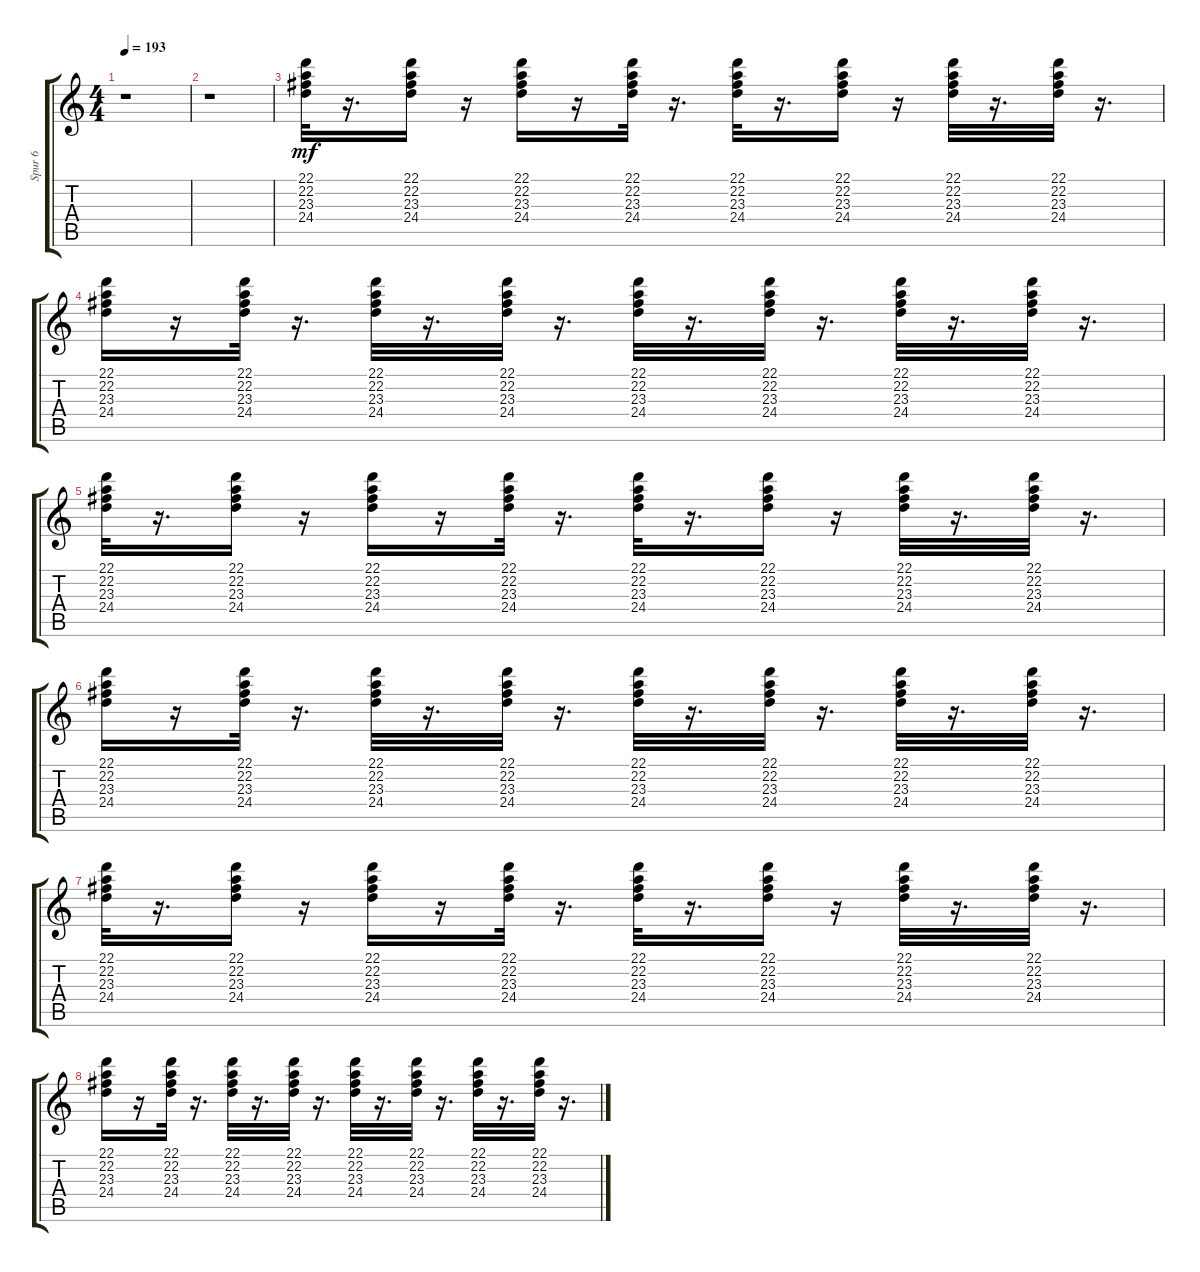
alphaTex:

\track ("Spur 6" "Spur 6") {instrument acousticgrandpiano}
\staff {score tabs}
\tuning (E4 B3 G3 D3 A2 E2) {hide}
\ts (4 4)
\tempo 193
\clef g2
\ks c
r.1{dy mf} |
r.1 |
(22.1 22.2 23.3 24.4).32 r.16{d} (22.1 22.2 23.3 24.4).16 r.16 (22.1 22.2 23.3 24.4).16 r.16 (22.1 22.2 23.3 24.4).32 r.16{d} (22.1 22.2 23.3 24.4).32 r.16{d} (22.1 22.2 23.3 24.4).16 r.16 (22.1 22.2 23.3 24.4).32 r.16{d} (22.1 22.2 23.3 24.4).32 r.16{d} |
(22.1 22.2 23.3 24.4).16 r.16 (22.1 22.2 23.3 24.4).32 r.16{d} (22.1 22.2 23.3 24.4).32 r.16{d} (22.1 22.2 23.3 24.4).32 r.16{d} (22.1 22.2 23.3 24.4).32 r.16{d} (22.1 22.2 23.3 24.4).32 r.16{d} (22.1 22.2 23.3 24.4).32 r.16{d} (22.1 22.2 23.3 24.4).32 r.16{d} |
(22.1 22.2 23.3 24.4).32 r.16{d} (22.1 22.2 23.3 24.4).16 r.16 (22.1 22.2 23.3 24.4).16 r.16 (22.1 22.2 23.3 24.4).32 r.16{d} (22.1 22.2 23.3 24.4).32 r.16{d} (22.1 22.2 23.3 24.4).16 r.16 (22.1 22.2 23.3 24.4).32 r.16{d} (22.1 22.2 23.3 24.4).32 r.16{d} |
(22.1 22.2 23.3 24.4).16 r.16 (22.1 22.2 23.3 24.4).32 r.16{d} (22.1 22.2 23.3 24.4).32 r.16{d} (22.1 22.2 23.3 24.4).32 r.16{d} (22.1 22.2 23.3 24.4).32 r.16{d} (22.1 22.2 23.3 24.4).32 r.16{d} (22.1 22.2 23.3 24.4).32 r.16{d} (22.1 22.2 23.3 24.4).32 r.16{d} |
(22.1 22.2 23.3 24.4).32 r.16{d} (22.1 22.2 23.3 24.4).16 r.16 (22.1 22.2 23.3 24.4).16 r.16 (22.1 22.2 23.3 24.4).32 r.16{d} (22.1 22.2 23.3 24.4).32 r.16{d} (22.1 22.2 23.3 24.4).16 r.16 (22.1 22.2 23.3 24.4).32 r.16{d} (22.1 22.2 23.3 24.4).32 r.16{d} |
(22.1 22.2 23.3 24.4).16 r.16 (22.1 22.2 23.3 24.4).32 r.16{d} (22.1 22.2 23.3 24.4).32 r.16{d} (22.1 22.2 23.3 24.4).32 r.16{d} (22.1 22.2 23.3 24.4).32 r.16{d} (22.1 22.2 23.3 24.4).32 r.16{d} (22.1 22.2 23.3 24.4).32 r.16{d} (22.1 22.2 23.3 24.4).32 r.16{d}
